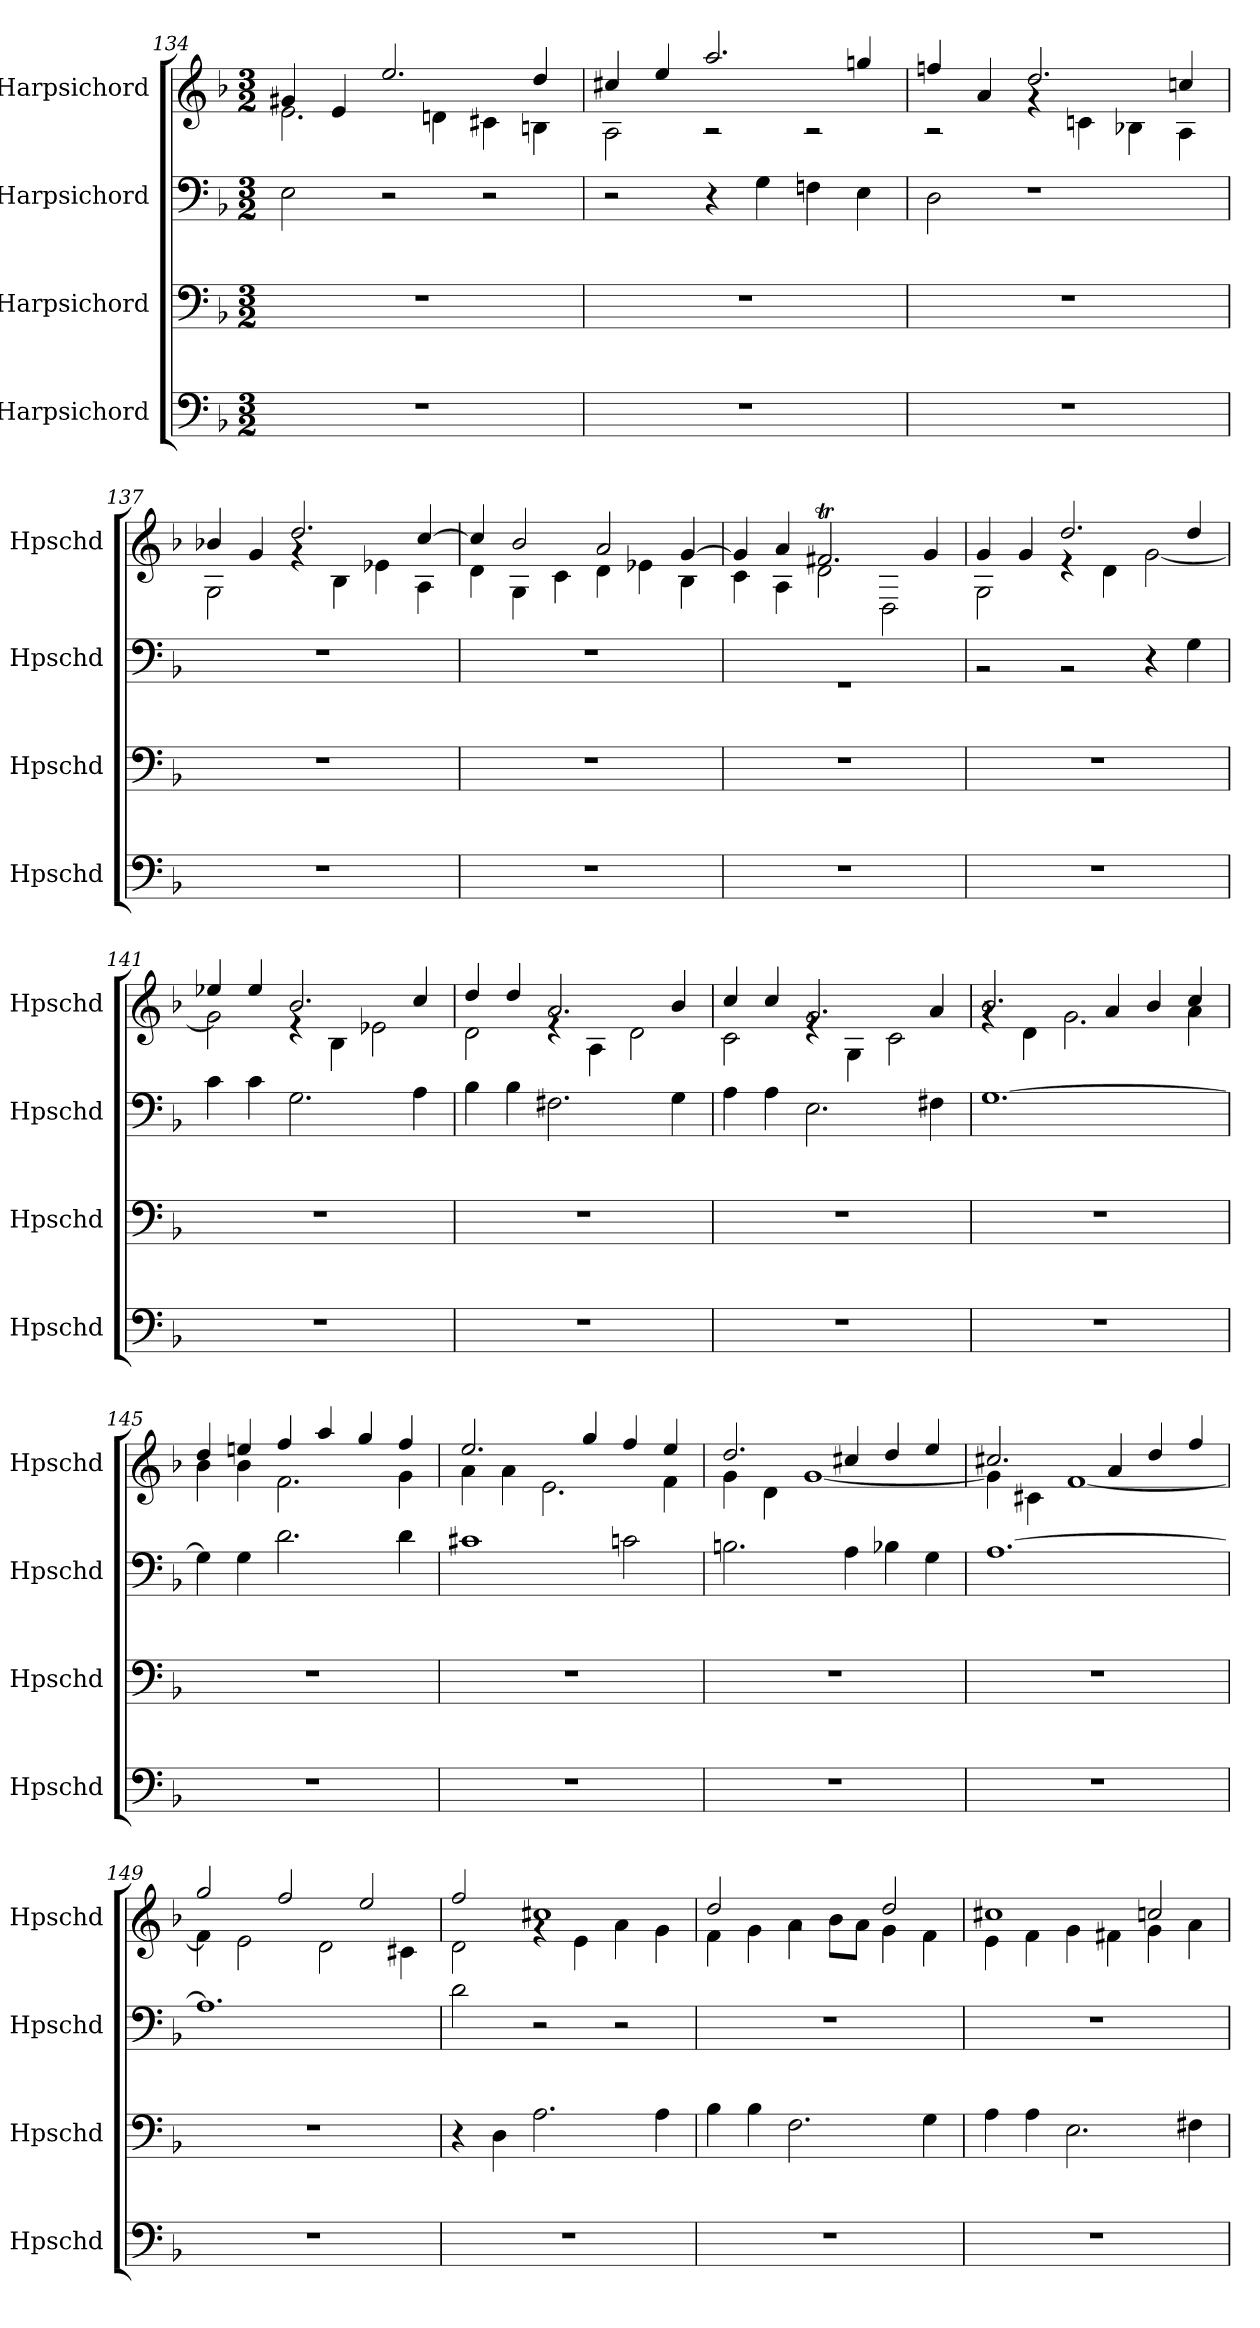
**kern	**kern	**kern	**kern
*part4	*part3	*part2	*part1
*staff4	*staff3	*staff2	*staff1
*I"Harpsichord	*I"Harpsichord	*I"Harpsichord	*I"Harpsichord
*I'Hpschd	*I'Hpschd	*I'Hpschd	*I'Hpschd
*clefF4	*clefF4	*clefF4	*clefG2
*k[b-]	*k[b-]	*k[b-]	*k[b-]
*M3/2	*M3/2	*M3/2	*M3/2
=134	=134	=134	=134
*	*	*	*^
1.r	1.r	2E\	4g#X/	2.e\
.	.	.	4e/	.
.	.	2r	2.ee/	.
.	.	.	.	4dn\
.	.	2r	.	4c#X\
.	.	.	4dd/	4Bn\
!!LO:PB:g=z	!!
=135	=135	=135	=135	=135
1.r	1.r	2r	4cc#X/	2A\
.	.	.	4ee/	.
.	.	4r	2.aa/	2r
.	.	4G\	.	.
.	.	4Fn\	.	2r
.	.	4E\	4ggn/	.
=136	=136	=136	=136	=136
1.r	1.r	2D\	4ffn/	2r
.	.	.	4a/	.
.	.	1r	2.dd/	4rg
.	.	.	.	4cn\
.	.	.	.	4B-X\
.	.	.	4ccn/	4A\
=137	=137	=137	=137	=137
1.r	1.r	1.r	4b-X/	2G\
.	.	.	4g/	.
.	.	.	2.dd/	4rg
.	.	.	.	4B-\
.	.	.	.	4e-X\
.	.	.	[4cc/	4A\
=138	=138	=138	=138	=138
1.r	1.r	1.r	4cc/]	4d\
.	.	.	2b-/	4G\
.	.	.	.	4c\
.	.	.	2a/	4d\
.	.	.	.	4e-X\
.	.	.	[4g/	4B-\
=139	=139	=139	=139	=139
1.r	1.r	1.rGG	4g/]	4c\
.	.	.	4a/	4A\
.	.	.	2.f#Xt/	2d\
.	.	.	.	2D\
.	.	.	4g/	.
=140	=140	=140	=140	=140
1.r	1.r	2rBB	4g/	2G\
.	.	.	4g/	.
.	.	2rBB	2.dd/	4re
.	.	.	.	4d\
.	.	4r	.	[2g\
.	.	4G\	4dd/	.
=141	=141	=141	=141	=141
1.r	1.r	4c\	4ee-X/	2g\]
.	.	4c\	4ee-/	.
.	.	2.G\	2.b-/	4re
.	.	.	.	4B-\
.	.	.	.	2e-X\
.	.	4A\	4cc/	.
!!LO:LB:g=z	!!
=142	=142	=142	=142	=142
1.r	1.r	4B-\	4dd/	2d\
.	.	4B-\	4dd/	.
.	.	2.F#X\	2.a/	4re
.	.	.	.	4A\
.	.	.	.	2d\
.	.	4G\	4b-/	.
=143	=143	=143	=143	=143
1.r	1.r	4A\	4cc/	2c\
.	.	4A\	4cc/	.
.	.	2.E\	2.g/	4re
.	.	.	.	4G\
.	.	.	.	2c\
.	.	4F#X\	4a/	.
=144	=144	=144	=144	=144
1.r	1.r	[1.G	2.b-/	4rg
.	.	.	.	4d\
.	.	.	.	2.g\
.	.	.	4a/	.
.	.	.	4b-/	.
.	.	.	4cc/	4a\
=145	=145	=145	=145	=145
1.r	1.r	4G\]	4dd/	4b-\
.	.	4G\	4een/	4b-\
.	.	2.d\	4ff/	2.f\
.	.	.	4aa/	.
.	.	.	4gg/	.
.	.	4d\	4ff/	4g\
=146	=146	=146	=146	=146
1.r	1.r	1c#X	2.ee/	4a\
.	.	.	.	4a\
.	.	.	.	2.e\
.	.	.	4gg/	.
.	.	2cn\	4ff/	.
.	.	.	4ee/	4f\
=147	=147	=147	=147	=147
1.r	1.r	2.Bn\	2.dd/	4g\
.	.	.	.	4d\
.	.	.	.	[1g
.	.	4A\	4cc#X/	.
.	.	4B-X\	4dd/	.
.	.	4G\	4ee/	.
=148	=148	=148	=148	=148
1.r	1.r	[1.A	2.cc#X/	4g\]
.	.	.	.	4c#X\
.	.	.	.	[1f
.	.	.	4a/	.
.	.	.	4dd/	.
.	.	.	4ff/	.
!!LO:PB:g=z	!!
=149	=149	=149	=149	=149
1.r	1.r	1.A]	2gg/	4f\]
.	.	.	.	2e\
.	.	.	2ff/	.
.	.	.	.	2d\
.	.	.	2ee/	.
.	.	.	.	4c#X\
=150	=150	=150	=150	=150
1.r	4r	2d\	2ff/	2d\
.	4D\	.	.	.
.	2.A\	2r	1cc#X	4rg
.	.	.	.	4e\
.	.	2r	.	4a\
.	4A\	.	.	4g\
=151	=151	=151	=151	=151
1.r	4B-\	1.r	2dd/	4f\
.	4B-\	.	.	4g\
.	2.F\	.	2rg	4a\
.	.	.	.	8b-\L
.	.	.	.	8a\J
.	.	.	2dd/	4g\
.	4G\	.	.	4f\
=152	=152	=152	=152	=152
1.r	4A\	1.r	1cc#X	4e\
.	4A\	.	.	4f\
.	2.E\	.	.	4g\
.	.	.	.	4f#X\
.	.	.	2ccn/	4g\
.	4F#X\	.	.	4a\
*	*	*	*v	*v
=	=	=	=
*-	*-	*-	*-
